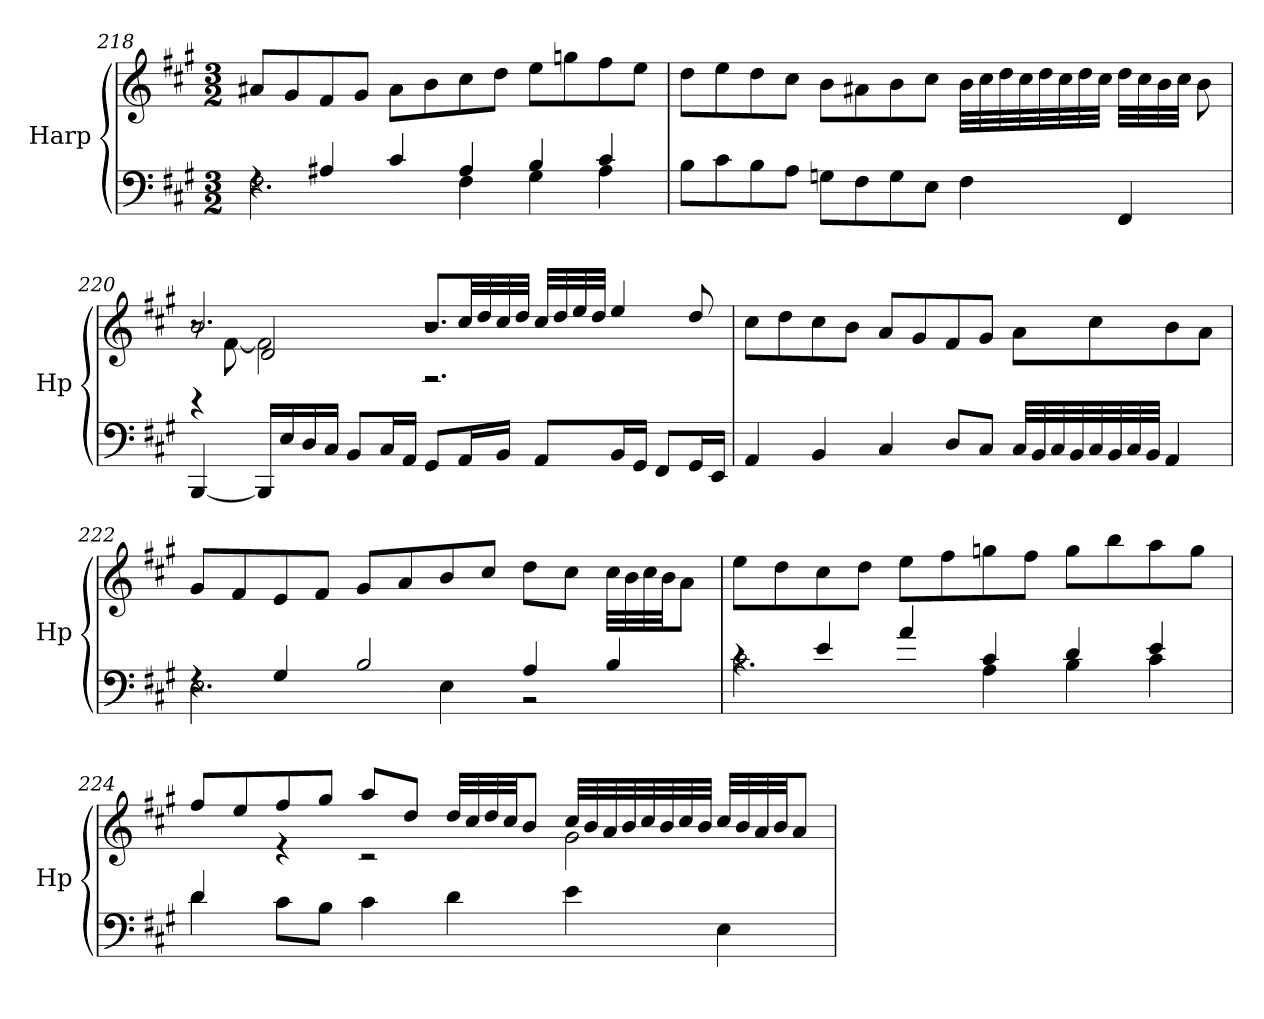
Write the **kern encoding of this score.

**kern	**kern
*part1	*part1
*staff2	*staff1
*I"Harp	*
*I'Hp	*
*clefF4	*clefG2
*k[f#c#g#]	*k[f#c#g#]
*M3/2	*M3/2
=218	=218
*^	*
4rF	2.F#\	8a#X/L
.	.	8g#/
4A#X/	.	8f#/
.	.	8g#/J
4c#/	.	8a#\L
.	.	8b\
4A#/	4F#\	8cc#\
.	.	8dd\J
4B/	4G#\	8ee\L
.	.	8ggn\
4c#/	4A#\	8ff#\
.	.	8ee\J
*v	*v	*
!!LO:LB:g=z
=219	=219
8B\L	8dd\L
8c#\	8ee\
8B\	8dd\
8A\J	8cc#\J
8Gn\L	8b\L
8F#\	8a#X\
8G\	8b\
8E\J	8cc#\J
4F#\	32b\LLL
.	32cc#\
.	32dd\
.	32cc#\
.	32dd\
.	32cc#\
.	32dd\
.	32cc#\JJJ
4FF#/	32dd\LLL
.	32cc#\
.	32b\
.	32cc#\JJJ
.	8b\
!!LO:PB:g=z
=220	=220
*	*^
*	*	*^
[4BBB/	2.b/	8r	4rBB
.	.	[8f#\	.
16BBB/LL]	.	2f#\]	2d/
16E/	.	.	.
16D/	.	.	.
16C#/JJ	.	.	.
8BB/L	.	.	.
16C#/L	.	.	.
16AA/JJ	.	.	.
8GG#/L	8b/L	2.r	2.rF
16AA/L	32cc#/LL	.	.
.	32dd/	.	.
16BB/JJ	32cc#/	.	.
.	32dd/JJJ	.	.
8AA/L	32cc#/LLL	.	.
.	32dd/	.	.
.	32ee/	.	.
.	32dd/JJJ	.	.
16BB/L	4ee/	.	.
16GG#/JJ	.	.	.
8FF#/L	.	.	.
16GG#/L	8dd/	.	.
16EE/JJ	.	.	.
*	*v	*v	*v
=221	=221
4AA/	8cc#\L
.	8dd\
4BB/	8cc#\
.	8b\J
4C#/	8a/L
.	8g#/
8D/L	8f#/
8C#/J	8g#/J
32C#/LLL	8a\L
32BB/	.
32C#/	.
32BB/	.
32C#/	8cc#\
32BB/	.
32C#/	.
32BB/JJJ	.
4AA/	8b\
.	8a\J
!!LO:LB:g=z
=222	=222
*^	*
4rF	2.E\	8g#/L
.	.	8f#/
4G#/	.	8e/
.	.	8f#/J
2B/	.	8g#/L
.	.	8a/
.	4E\	8b/
.	.	8cc#/J
4A/	2r	8dd\L
.	.	8cc#\J
4B/	.	32cc#\LLL
.	.	32b\
.	.	32cc#\
.	.	32b\JJ
.	.	8a\J
=223	=223	=223
4rc	2.c#\	8ee\L
.	.	8dd\
4e/	.	8cc#\
.	.	8dd\J
4a/	.	8ee\L
.	.	8ff#\
4c#/	4A\	8ggn\
.	.	8ff#\J
4d/	4B\	8gg\L
.	.	8bb\
4e/	4c#\	8aa\
.	.	8gg\J
!!LO:LB:g=z
=224	=224	=224
*	*	*^
4d/	4d\	8ff#/L	4ryy
.	.	8ee/	.
1ryy	8c#\L	8ff#/	4r
.	8B\J	8gg#/J	.
.	4c#\	8aa/L	2r
.	.	8dd/J	.
.	4d\	32dd/LLL	.
.	.	32cc#/	.
.	.	32dd/	.
.	.	32cc#/JJ	.
.	.	8b/J	.
.	4e\	32cc#/LLL	2g#\
.	.	32b/	.
.	.	32a/	.
.	.	32b/	.
.	.	32cc#/	.
.	.	32b/	.
.	.	32cc#/	.
.	.	32b/JJJ	.
4ryy	4E\	32cc#/LLL	.
.	.	32b/	.
.	.	32a/	.
.	.	32b/JJ	.
.	.	8a/J	.
*v	*v	*	*
*	*v	*v
=	=
*-	*-
